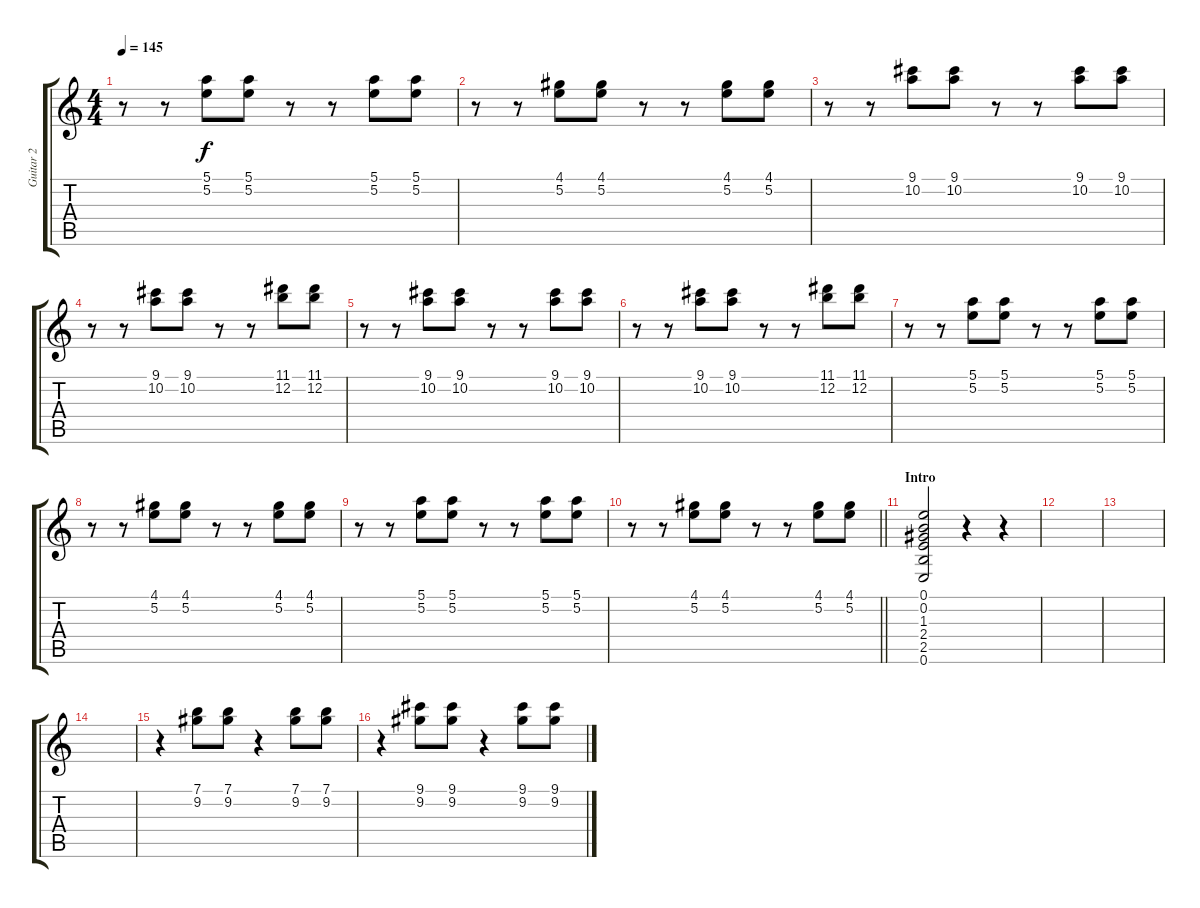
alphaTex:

\track ("Guitar 2" "Guitar 2") {instrument electricguitarclean}
\staff {score tabs}
\tuning (E4 B3 G3 D3 A2 E2) {hide}
\ts (4 4)
\tempo 145
\clef g2
\ks c
r.8{dy f} r.8 (5.1 5.2).8 (5.1 5.2).8 r.8 r.8 (5.1 5.2).8 (5.1 5.2).8 |
r.8 r.8 (4.1 5.2).8 (4.1 5.2).8 r.8 r.8 (4.1 5.2).8 (4.1 5.2).8 |
r.8 r.8 (9.1 10.2).8 (9.1 10.2).8 r.8 r.8 (9.1 10.2).8 (9.1 10.2).8 |
r.8 r.8 (9.1 10.2).8 (9.1 10.2).8 r.8 r.8 (11.1 12.2).8 (11.1 12.2).8 |
r.8 r.8 (9.1 10.2).8 (9.1 10.2).8 r.8 r.8 (9.1 10.2).8 (9.1 10.2).8 |
r.8 r.8 (9.1 10.2).8 (9.1 10.2).8 r.8 r.8 (11.1 12.2).8 (11.1 12.2).8 |
r.8 r.8 (5.1 5.2).8 (5.1 5.2).8 r.8 r.8 (5.1 5.2).8 (5.1 5.2).8 |
r.8 r.8 (4.1 5.2).8 (4.1 5.2).8 r.8 r.8 (4.1 5.2).8 (4.1 5.2).8 |
r.8 r.8 (5.1 5.2).8 (5.1 5.2).8 r.8 r.8 (5.1 5.2).8 (5.1 5.2).8 |
\barLineRight lightlight
r.8 r.8 (4.1 5.2).8 (4.1 5.2).8 r.8 r.8 (4.1 5.2).8 (4.1 5.2).8 |
\section ("" "Intro")
(0.1 0.2 1.3 2.4 2.5 0.6).2 r.4 r.4 |
|
|
|
r.4 (7.1 9.2).8 (7.1 9.2).8 r.4 (7.1 9.2).8 (7.1 9.2).8 |
r.4 (9.1 9.2).8 (9.1 9.2).8 r.4 (9.1 9.2).8 (9.1 9.2).8
